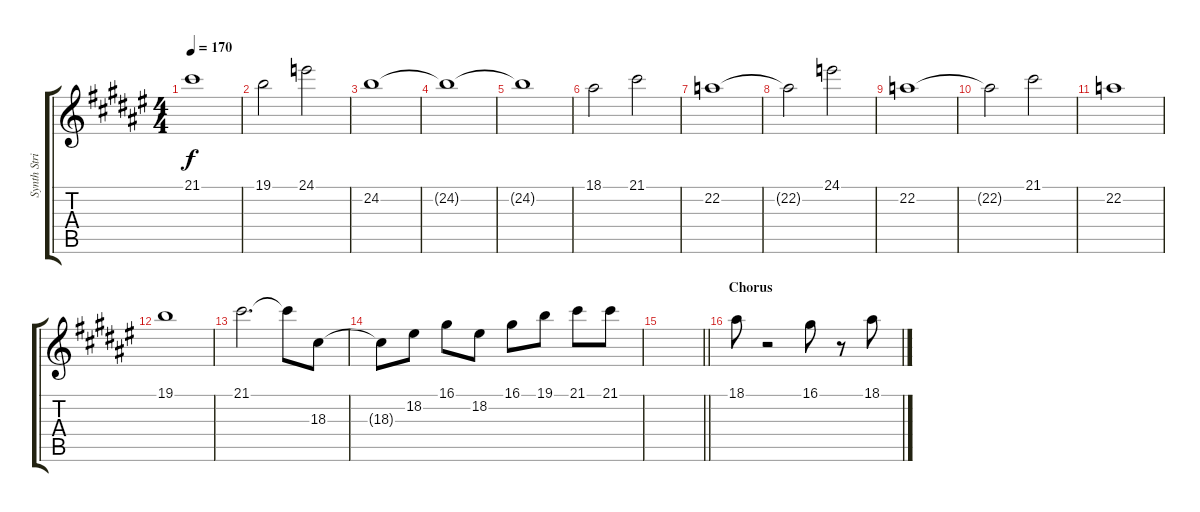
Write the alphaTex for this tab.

\track ("Synth Strings" "Synth Stri") {instrument synthstrings1}
\staff {score tabs}
\tuning (E4 B3 G3 D3 A2 E2) {hide}
\ts (4 4)
\tempo 170
\clef g2
\ks f#
21.1{t}.1{dy f} |
19.1.2 24.1.2 |
24.2.1 |
24.2{t}.1 |
24.2{t}.1 |
18.1.2 21.1.2 |
22.2.1 |
22.2{t}.2 24.1.2 |
22.2.1 |
22.2{t}.2 21.1.2 |
22.2.1 |
19.1.1 |
21.1.2{d} 21.1{t}.8 18.3.8 |
18.3{t}.8 18.2.8 16.1.8 18.2.8 16.1.8 19.1.8 21.1.8 21.1.8 |
\barLineRight lightlight
|
\section ("" "Chorus")
18.1.8 r.2 16.1.8 r.8 18.1.8
